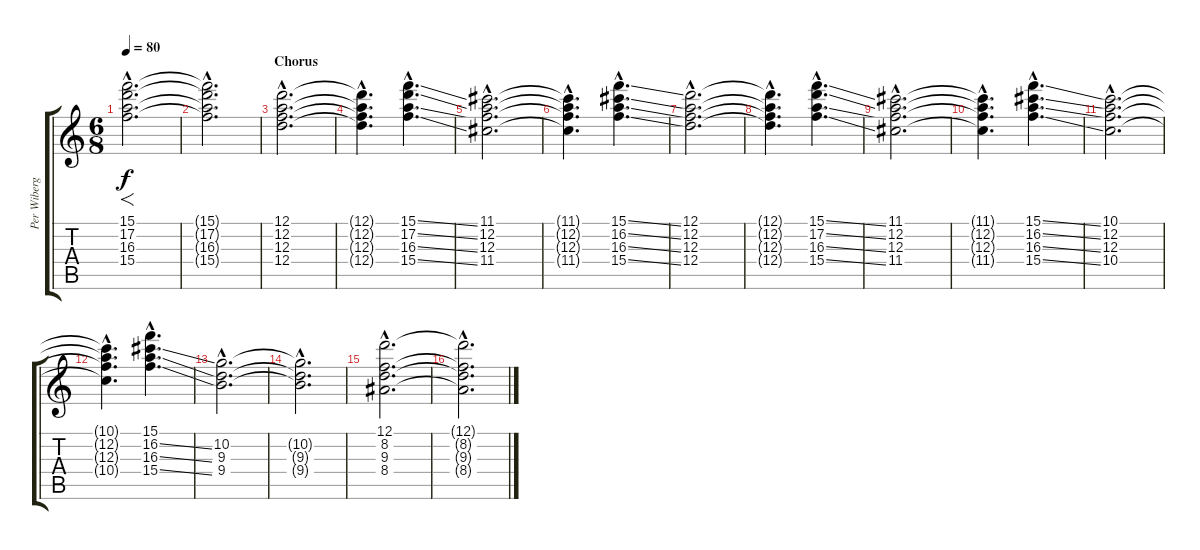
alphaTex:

\track ("Per Wiberg" "Per Wiberg") {instrument distortionguitar}
\staff {score tabs}
\tuning (D4 A3 F3 D3 A2 D2) {hide}
\ts (6 8)
\tempo 80
\clef g2
\ks c
(15.1{hac} 17.2{hac} 16.3{hac} 15.4{hac}).2{f d dy f} |
(15.1{hac t} 17.2{hac t} 16.3{hac t} 15.4{hac t}).2{d} |
\section ("" "Chorus")
(12.1{hac} 12.2{hac} 12.3{hac} 12.4{hac}).2{d} |
(12.1{hac t} 12.2{hac t} 12.3{hac t} 12.4{hac t}).4{d} (15.1{ss hac} 17.2{ss hac} 16.3{ss hac} 15.4{ss hac}).4{d} |
(11.1{hac} 12.2{hac} 12.3{hac} 11.4{hac}).2{d} |
(11.1{hac t} 12.2{hac t} 12.3{hac t} 11.4{hac t}).4{d} (15.1{ss hac} 16.2{ss hac} 16.3{ss hac} 15.4{ss hac}).4{d} |
(12.1{hac} 12.2{hac} 12.3{hac} 12.4{hac}).2{d} |
(12.1{hac t} 12.2{hac t} 12.3{hac t} 12.4{hac t}).4{d} (15.1{ss hac} 17.2{ss hac} 16.3{ss hac} 15.4{ss hac}).4{d} |
(11.1{hac} 12.2{hac} 12.3{hac} 11.4{hac}).2{d} |
(11.1{hac t} 12.2{hac t} 12.3{hac t} 11.4{hac t}).4{d} (15.1{ss hac} 16.2{ss hac} 16.3{ss hac} 15.4{ss hac}).4{d} |
(10.1{hac} 12.2{hac} 12.3{hac} 10.4{hac}).2{d} |
(10.1{hac t} 12.2{hac t} 12.3{hac t} 10.4{hac t}).4{d} (15.1{hac} 16.2{ss hac} 16.3{ss hac} 15.4{ss hac}).4{d} |
(10.2{hac} 9.3{hac} 9.4{hac}).2{d} |
(10.2{hac t} 9.3{hac t} 9.4{hac t}).2{d} |
(12.1{hac} 8.2{hac} 9.3{hac} 8.4{hac}).2{d} |
(12.1{hac t} 8.2{hac t} 9.3{hac t} 8.4{hac t}).2{d}
